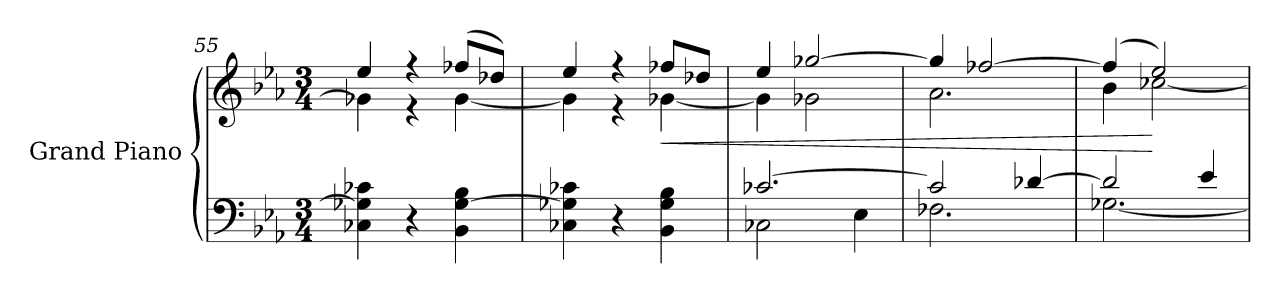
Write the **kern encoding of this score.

**kern	**kern	**dynam
*part1	*part1	*part1
*staff2	*staff1	*staff1/2
*I"Grand Piano	*	*
*I'Pno.	*	*
*clefF4	*clefG2	*
*k[b-e-a-]	*k[b-e-a-]	*
*M3/4	*M3/4	*
=55	=55	=55
*	*^	*
4C-X\ 4G-X\] 4c-X\	4ee-/	4g-X\]	.
4r	4r	4r	.
4BB-\ [4G-\ 4B-\	(8ff-X/L	[4g-\	.
.	8dd-X/J)	.	.
=56	=56	=56	=56
4C-X\ 4G-X\] 4c-X\	4ee-/	4g-\]	.
4r	4r	4r	.
!	!	!	!LO:HP:b
4BB-\ 4G-\ 4B-\	8ff-X/L	[4g-X\	<
.	8dd-X/J	.	.
=57	=57	=57	=57
*^	*	*	*
[2.c-X/	2C-X\	4ee-/	4g-\]	.
.	.	[2gg-X/	2g-X\	.
.	4E-\	.	.	.
=58	=58	=58	=58	=58
2c-/]	2.F-X\	4gg-/]	2.a-\	.
.	.	[2ff-X/	.	.
[4d-X/	.	.	.	.
!!LO:LB:g=z	!!
=59	=59	=59	=59	=59
2d-/]	[2.G-X\	(4ff-/]	4b-\	.
.	.	2ee-/)	[2cc-X\	[
4e-/	.	.	.	.
*v	*v	*	*	*
*	*v	*v	*
=	=	=
*-	*-	*-
